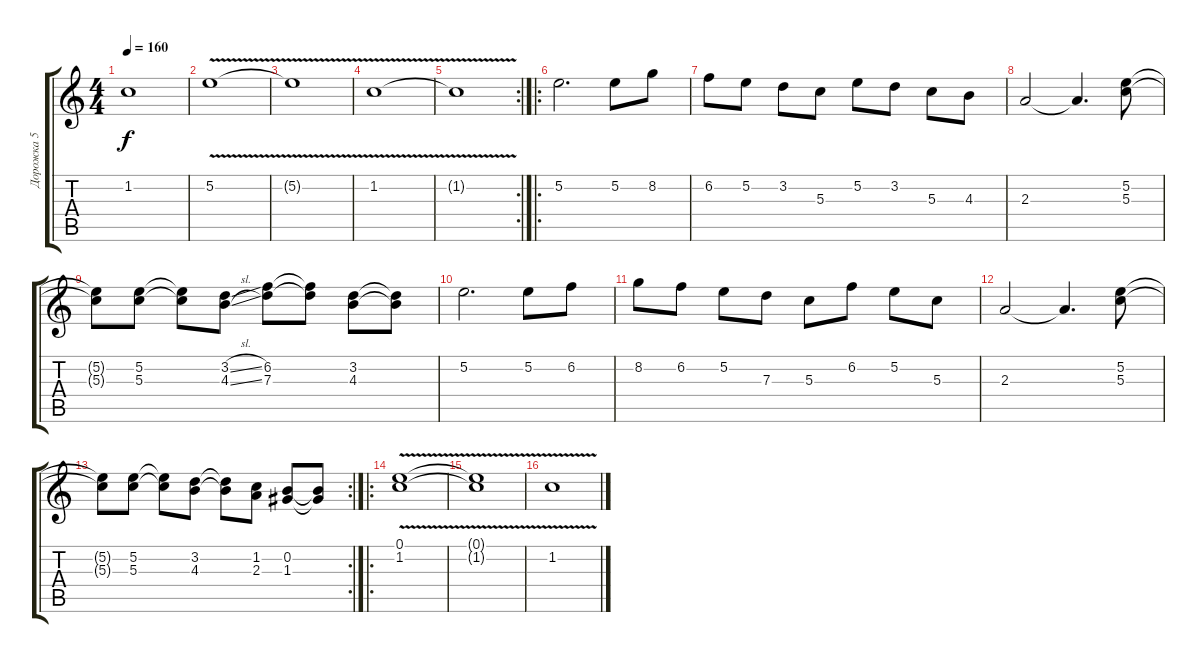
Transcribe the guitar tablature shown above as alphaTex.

\track ("Дорожка 5" "Дорожка 5") {instrument acousticguitarsteel}
\staff {score tabs}
\tuning (E4 B3 G3 D3 A2 E2) {hide}
\ts (4 4)
\tempo 160
\clef g2
\ks c
1.2{t}.1{dy f} |
5.2{v}.1 |
5.2{t}.1 |
1.2{v}.1 |
\rc 2
1.2{t}.1 |
\ro
5.2.2{d} 5.2.8 8.2.8 |
6.2.8 5.2.8 3.2.8 5.3.8 5.2.8 3.2.8 5.3.8 4.3.8 |
2.3.2 2.3{t}.4{d} (5.2 5.3).8 |
(5.2{t} 5.3{t}).8 (5.2 5.3).8 (5.2{t} 5.3{t}).8 (3.2{sl} 4.3{sl}).8 (6.2 7.3).8 (6.2{t} 7.3{t}).8 (3.2 4.3).8 (3.2{t} 4.3{t}).8 |
5.2.2{d} 5.2.8 6.2.8 |
8.2.8 6.2.8 5.2.8 7.3.8 5.3.8 6.2.8 5.2.8 5.3.8 |
2.3.2 2.3{t}.4{d} (5.2 5.3).8 |
\rc 2
(5.2{t} 5.3{t}).8 (5.2 5.3).8 (5.2{t} 5.3{t}).8 (3.2 4.3).8 (3.2{t} 4.3{t}).8 (1.2 2.3).8 (0.2 1.3).8 (0.2{t} 1.3{t}).8 |
\ro
(0.1 1.2{v}).1 |
(0.1{t} 1.2{v t}).1 |
1.2{v}.1
